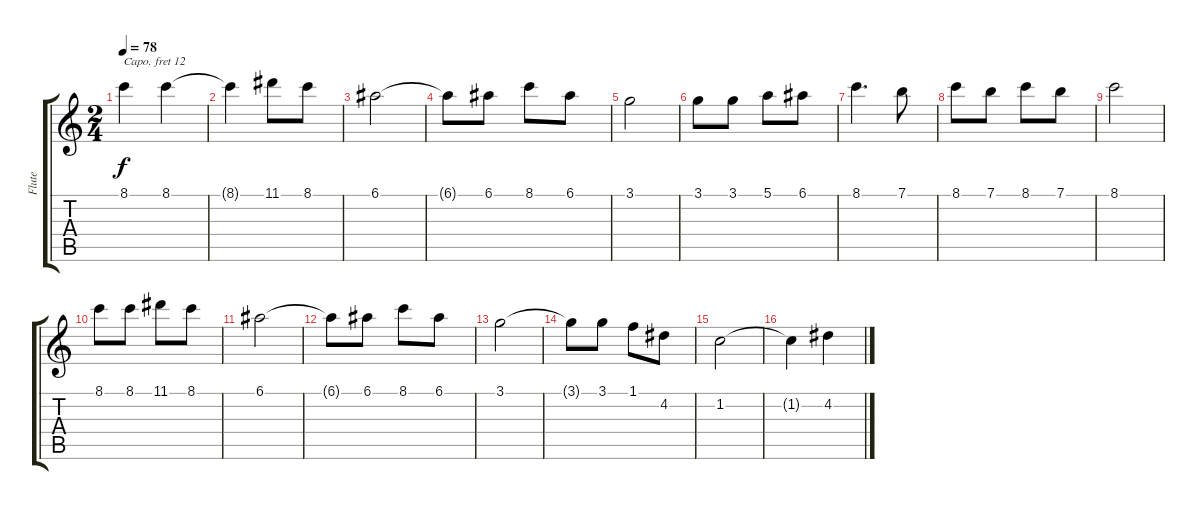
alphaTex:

\track ("Flute" "Flute") {instrument panflute}
\staff {score tabs}
\capo 12
\tuning (E4 B3 G3 D3 A2 E2) {hide}
\ts (2 4)
\tempo 78
\clef g2
\ks c
8.1.4{dy f} 8.1.4 |
8.1{t}.4 11.1.8 8.1.8 |
6.1.2 |
6.1{t}.8 6.1.8 8.1.8 6.1.8 |
3.1.2 |
3.1.8 3.1.8 5.1.8 6.1.8 |
8.1.4{d} 7.1.8 |
8.1.8 7.1.8 8.1.8 7.1.8 |
8.1.2 |
8.1.8 8.1.8 11.1.8 8.1.8 |
6.1.2 |
6.1{t}.8 6.1.8 8.1.8 6.1.8 |
3.1.2 |
3.1{t}.8 3.1.8 1.1.8 4.2.8 |
1.2.2 |
1.2{t}.4 4.2.4
